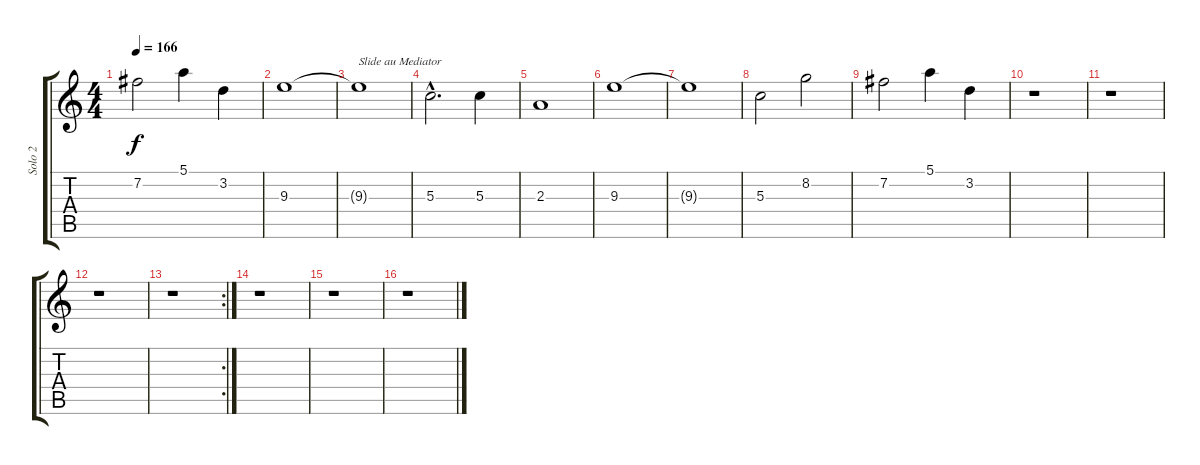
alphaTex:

\track ("Solo 2" "Solo 2") {instrument distortionguitar}
\staff {score tabs}
\tuning (E4 B3 G3 D3 A2 E2) {hide}
\ts (4 4)
\tempo 166
\clef g2
\ks c
7.2.2{dy f} 5.1.4 3.2.4 |
9.3.1 |
9.3{t}.1{txt "Slide au Mediator"} |
5.3{hac}.2{d} 5.3.4 |
2.3.1 |
9.3.1 |
9.3{t}.1 |
5.3.2 8.2.2 |
7.2.2 5.1.4 3.2.4 |
r.1 |
r.1 |
r.1 |
\rc 2
r.1 |
r.1 |
r.1 |
r.1
